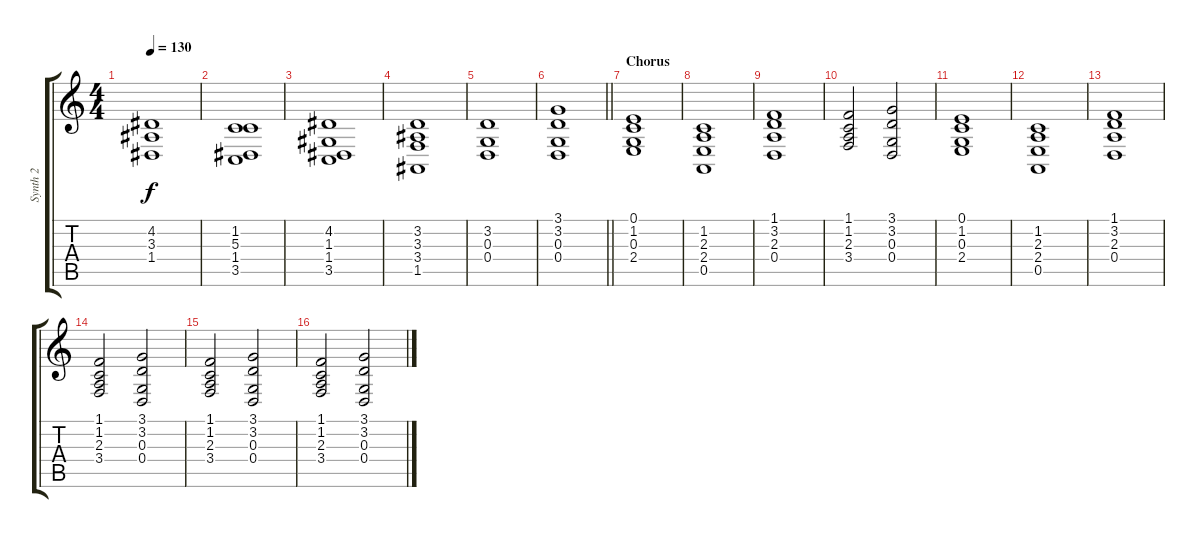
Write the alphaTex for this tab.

\track ("Synth 2" "Synth 2") {instrument stringensemble1}
\staff {score tabs}
\tuning (E4 B3 G3 D3 A2 E2) {hide}
\ts (4 4)
\tempo 130
\clef g2
\ks c
(4.2 3.3 1.4).1{dy f} |
(1.2 5.3 1.4 3.5).1 |
(4.2 1.3 1.4 3.5).1 |
(3.2 3.3 3.4 1.5).1 |
(3.2 0.3 0.4).1 |
\barLineRight lightlight
(3.1 3.2 0.3 0.4).1 |
\section ("" "Chorus")
(0.1 1.2 0.3 2.4).1 |
(1.2 2.3 2.4 0.5).1 |
(1.1 3.2 2.3 0.4).1 |
(1.1 1.2 2.3 3.4).2 (3.1 3.2 0.3 0.4).2 |
(0.1 1.2 0.3 2.4).1 |
(1.2 2.3 2.4 0.5).1 |
(1.1 3.2 2.3 0.4).1 |
(1.1 1.2 2.3 3.4).2 (3.1 3.2 0.3 0.4).2 |
(1.1 1.2 2.3 3.4).2 (3.1 3.2 0.3 0.4).2 |
(1.1 1.2 2.3 3.4).2 (3.1 3.2 0.3 0.4).2
